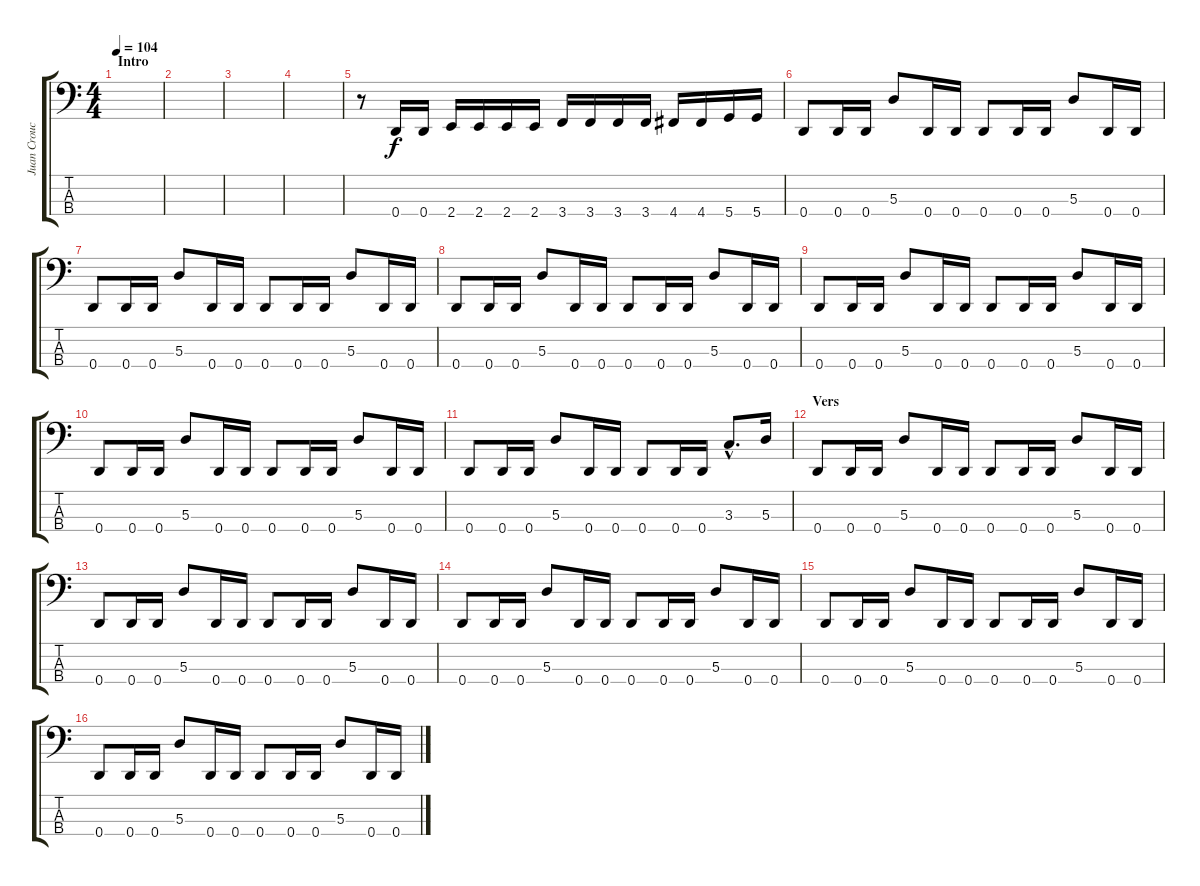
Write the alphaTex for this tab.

\track ("Juan Croucier - Bass" "Juan Crouc") {instrument electricbassfinger}
\staff {score tabs}
\tuning (G2 D2 A1 D1) {hide}
\ts (4 4)
\section ("" "Intro")
\tempo 104
\clef f4
\ks c
|
|
|
|
r.8 0.4.16 0.4.16 2.4.16 2.4.16 2.4.16 2.4.16 3.4.16 3.4.16 3.4.16 3.4.16 4.4.16 4.4.16 5.4.16 5.4.16 |
0.4.8 0.4.16 0.4.16 5.3.8 0.4.16 0.4.16 0.4.8 0.4.16 0.4.16 5.3.8 0.4.16 0.4.16 |
0.4.8 0.4.16 0.4.16 5.3.8 0.4.16 0.4.16 0.4.8 0.4.16 0.4.16 5.3.8 0.4.16 0.4.16 |
0.4.8 0.4.16 0.4.16 5.3.8 0.4.16 0.4.16 0.4.8 0.4.16 0.4.16 5.3.8 0.4.16 0.4.16 |
0.4.8 0.4.16 0.4.16 5.3.8 0.4.16 0.4.16 0.4.8 0.4.16 0.4.16 5.3.8 0.4.16 0.4.16 |
0.4.8 0.4.16 0.4.16 5.3.8 0.4.16 0.4.16 0.4.8 0.4.16 0.4.16 5.3.8 0.4.16 0.4.16 |
0.4.8 0.4.16 0.4.16 5.3.8 0.4.16 0.4.16 0.4.8 0.4.16 0.4.16 3.3{hac}.8{d} 5.3.16 |
\section ("" "Vers")
0.4.8 0.4.16 0.4.16 5.3.8 0.4.16 0.4.16 0.4.8 0.4.16 0.4.16 5.3.8 0.4.16 0.4.16 |
0.4.8 0.4.16 0.4.16 5.3.8 0.4.16 0.4.16 0.4.8 0.4.16 0.4.16 5.3.8 0.4.16 0.4.16 |
0.4.8 0.4.16 0.4.16 5.3.8 0.4.16 0.4.16 0.4.8 0.4.16 0.4.16 5.3.8 0.4.16 0.4.16 |
0.4.8 0.4.16 0.4.16 5.3.8 0.4.16 0.4.16 0.4.8 0.4.16 0.4.16 5.3.8 0.4.16 0.4.16 |
0.4.8 0.4.16 0.4.16 5.3.8 0.4.16 0.4.16 0.4.8 0.4.16 0.4.16 5.3.8 0.4.16 0.4.16
